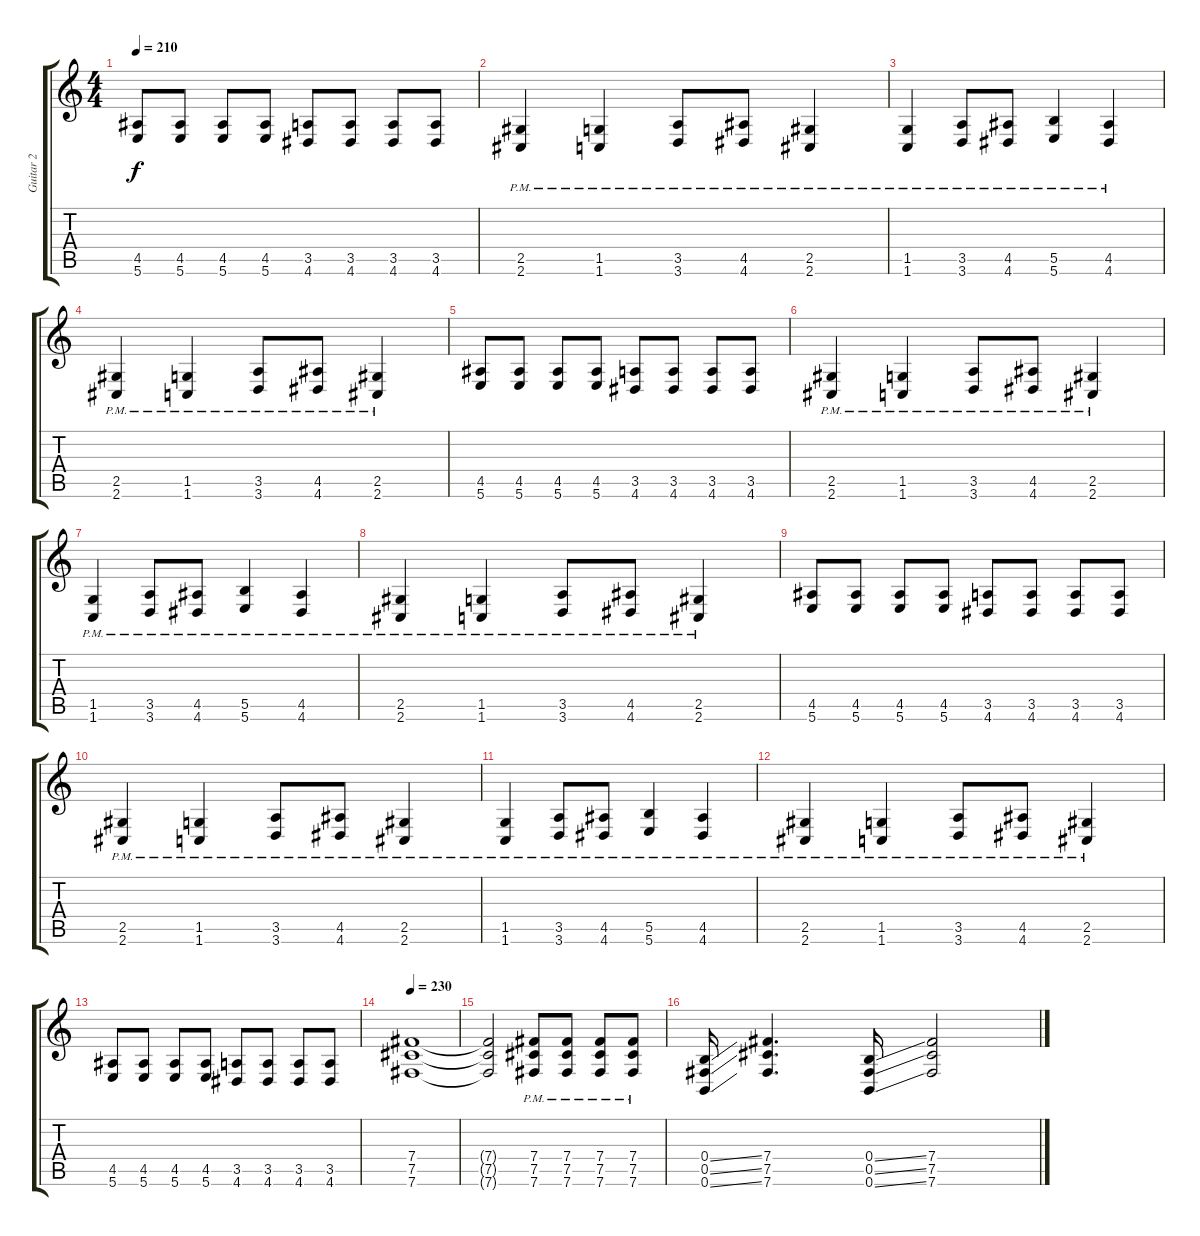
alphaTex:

\track ("Guitar 2" "Guitar 2") {instrument distortionguitar}
\staff {score tabs}
\tuning (Db4 Ab3 E3 B2 Gb2 B1) {hide}
\ts (4 4)
\tempo 210
\clef g2
\ks c
(4.5 5.6).8{dy f} (4.5 5.6).8 (4.5 5.6).8 (4.5 5.6).8 (3.5 4.6).8 (3.5 4.6).8 (3.5 4.6).8 (3.5 4.6).8 |
(2.5{pm} 2.6{pm}).4 (1.5{pm} 1.6{pm}).4 (3.5{pm} 3.6{pm}).8 (4.5{pm} 4.6{pm}).8 (2.5{pm} 2.6{pm}).4 |
(1.5{pm} 1.6{pm}).4 (3.5{pm} 3.6{pm}).8 (4.5{pm} 4.6{pm}).8 (5.5{pm} 5.6{pm}).4 (4.5{pm} 4.6{pm}).4 |
(2.5{pm} 2.6{pm}).4 (1.5{pm} 1.6{pm}).4 (3.5{pm} 3.6{pm}).8 (4.5{pm} 4.6{pm}).8 (2.5{pm} 2.6{pm}).4 |
(4.5 5.6).8 (4.5 5.6).8 (4.5 5.6).8 (4.5 5.6).8 (3.5 4.6).8 (3.5 4.6).8 (3.5 4.6).8 (3.5 4.6).8 |
(2.5{pm} 2.6{pm}).4 (1.5{pm} 1.6{pm}).4 (3.5{pm} 3.6{pm}).8 (4.5{pm} 4.6{pm}).8 (2.5{pm} 2.6{pm}).4 |
(1.5{pm} 1.6{pm}).4 (3.5{pm} 3.6{pm}).8 (4.5{pm} 4.6{pm}).8 (5.5{pm} 5.6{pm}).4 (4.5{pm} 4.6{pm}).4 |
(2.5{pm} 2.6{pm}).4 (1.5{pm} 1.6{pm}).4 (3.5{pm} 3.6{pm}).8 (4.5{pm} 4.6{pm}).8 (2.5{pm} 2.6{pm}).4 |
(4.5 5.6).8 (4.5 5.6).8 (4.5 5.6).8 (4.5 5.6).8 (3.5 4.6).8 (3.5 4.6).8 (3.5 4.6).8 (3.5 4.6).8 |
(2.5{pm} 2.6{pm}).4 (1.5{pm} 1.6{pm}).4 (3.5{pm} 3.6{pm}).8 (4.5{pm} 4.6{pm}).8 (2.5{pm} 2.6{pm}).4 |
(1.5{pm} 1.6{pm}).4 (3.5{pm} 3.6{pm}).8 (4.5{pm} 4.6{pm}).8 (5.5{pm} 5.6{pm}).4 (4.5{pm} 4.6{pm}).4 |
(2.5{pm} 2.6{pm}).4 (1.5{pm} 1.6{pm}).4 (3.5{pm} 3.6{pm}).8 (4.5{pm} 4.6{pm}).8 (2.5{pm} 2.6{pm}).4 |
(4.5 5.6).8 (4.5 5.6).8 (4.5 5.6).8 (4.5 5.6).8 (3.5 4.6).8 (3.5 4.6).8 (3.5 4.6).8 (3.5 4.6).8 |
\tempo 230
(7.4 7.5 7.6).1 |
(7.4{t} 7.5{t} 7.6{t}).2 (7.4{pm} 7.5{pm} 7.6{pm}).8 (7.4{pm} 7.5{pm} 7.6{pm}).8 (7.4{pm} 7.5{pm} 7.6{pm}).8 (7.4{pm} 7.5{pm} 7.6{pm}).8 |
(0.4{ss} 0.5{ss} 0.6{ss}).16 (7.4 7.5 7.6).4{d} (0.4{ss} 0.5{ss} 0.6{ss}).16 (7.4 7.5 7.6).2
